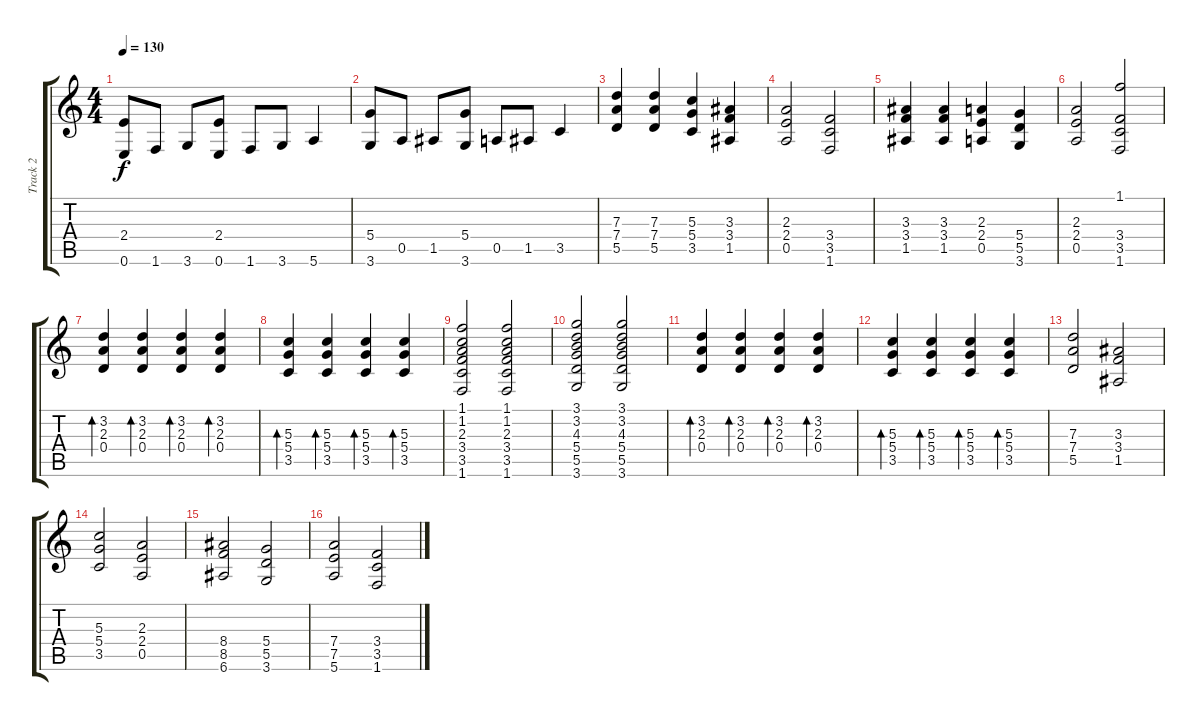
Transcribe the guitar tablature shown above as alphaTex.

\track ("Track 2" "Track 2") {instrument acousticguitarsteel}
\staff {score tabs}
\tuning (E4 B3 G3 D3 A2 E2) {hide}
\ts (4 4)
\tempo 130
\clef g2
\ks c
(2.4 0.6).8{dy f} 1.6.8 3.6.8 (2.4 0.6).8 1.6.8 3.6.8 5.6.4 |
(5.4 3.6).8 0.5.8 1.5.8 (5.4 3.6).8 0.5.8 1.5.8 3.5.4 |
(7.3 7.4 5.5).4 (7.3 7.4 5.5).4 (5.3 5.4 3.5).4 (3.3 3.4 1.5).4 |
(2.3 2.4 0.5).2 (3.4 3.5 1.6).2 |
(3.3 3.4 1.5).4 (3.3 3.4 1.5).4 (2.3 2.4 0.5).4 (5.4 5.5 3.6).4 |
(2.3 2.4 0.5).2 (1.1 3.4 3.5 1.6).2 |
(3.2 2.3 0.4).4{bd 60} (3.2 2.3 0.4).4{bd 60} (3.2 2.3 0.4).4{bd 60} (3.2 2.3 0.4).4{bd 60} |
(5.3 5.4 3.5).4{bd 60} (5.3 5.4 3.5).4{bd 60} (5.3 5.4 3.5).4{bd 60} (5.3 5.4 3.5).4{bd 60} |
(1.1 1.2 2.3 3.4 3.5 1.6).2 (1.1 1.2 2.3 3.4 3.5 1.6).2 |
(3.1 3.2 4.3 5.4 5.5 3.6).2 (3.1 3.2 4.3 5.4 5.5 3.6).2 |
(3.2 2.3 0.4).4{bd 60} (3.2 2.3 0.4).4{bd 60} (3.2 2.3 0.4).4{bd 60} (3.2 2.3 0.4).4{bd 60} |
(5.3 5.4 3.5).4{bd 60} (5.3 5.4 3.5).4{bd 60} (5.3 5.4 3.5).4{bd 60} (5.3 5.4 3.5).4{bd 60} |
(7.3 7.4 5.5).2 (3.3 3.4 1.5).2 |
(5.3 5.4 3.5).2 (2.3 2.4 0.5).2 |
(8.4 8.5 6.6).2 (5.4 5.5 3.6).2 |
(7.4 7.5 5.6).2 (3.4 3.5 1.6).2
